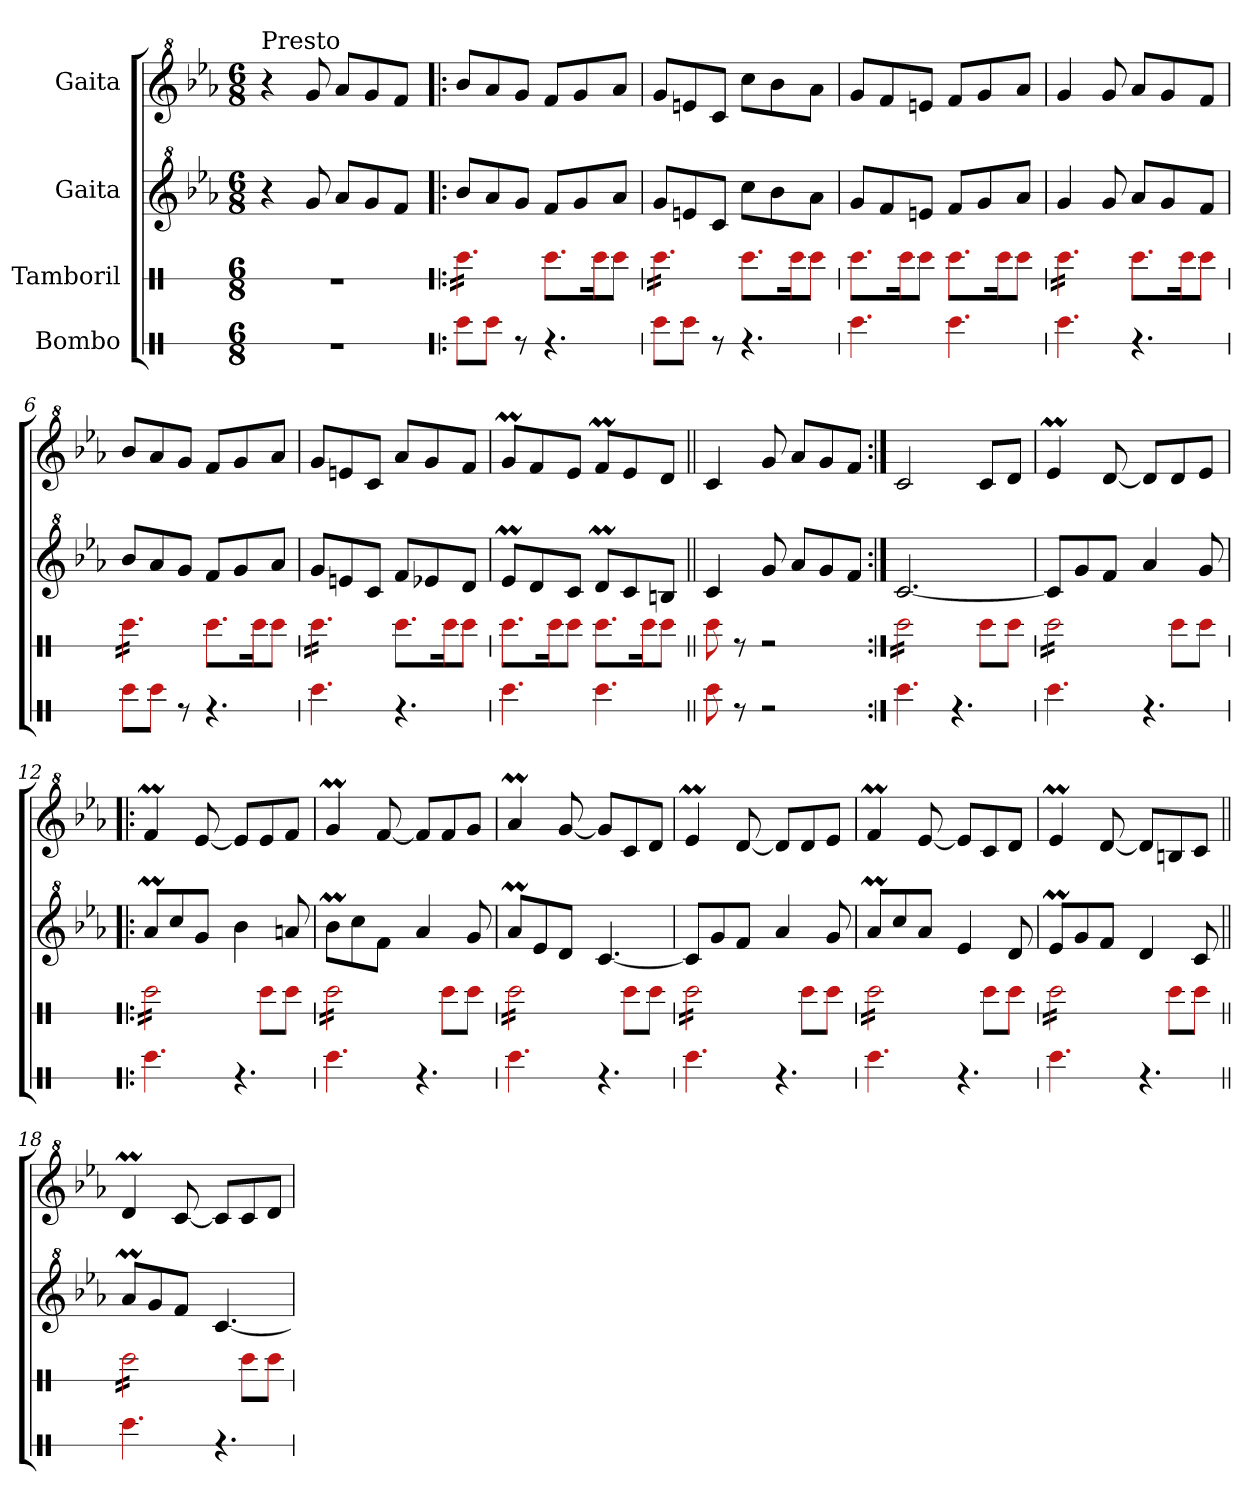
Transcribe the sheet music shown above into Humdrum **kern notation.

**kern	**kern	**kern	**kern
*part4	*part3	*part2	*part1
*staff4	*staff3	*staff2	*staff1
*I"Bombo	*I"Tamboril	*I"Gaita	*I"Gaita
*stria1	*stria1	*	*
*clefX	*clefX	*clefG^2	*clefG^2
*k[]	*k[]	*k[b-e-a-]	*k[b-e-a-]
*C:	*C:	*E-:	*E-:
*M6/8	*M6/8	*M6/8	*M6/8
=1	=1	=1	=1
!	!	!	!LO:TX:a:t=Presto
2.r	2.r	4r	4r
.	.	8gg/	8gg/
.	.	8aa-/L	8aa-/L
.	.	8gg/	8gg/
.	.	8ff/J	8ff/J
=2!|:	=2!|:	=2!|:	=2!|:
*	*tremolo	*	*
8b\L	16b\LL	8bb-/L	8bb-/L
.	16b\	.	.
8b\J	16b\	8aa-/	8aa-/
.	16b\	.	.
8r	16b\	8gg/J	8gg/J
.	16b\JJ	.	.
*	*Xtremolo	*	*
4.r	8.b\L	8ff/L	8ff/L
.	.	8gg/	8gg/
.	16b\K	.	.
.	8b\J	8aa-/J	8aa-/J
=3	=3	=3	=3
*	*tremolo	*	*
8b\L	16b\LL	8gg/L	8gg/L
.	16b\	.	.
8b\J	16b\	8een/	8een/
.	16b\	.	.
8r	16b\	8cc/J	8cc/J
.	16b\JJ	.	.
*	*Xtremolo	*	*
4.r	8.b\L	8ccc\L	8ccc\L
.	.	8bb-\	8bb-\
.	16b\K	.	.
.	8b\J	8aa-\J	8aa-\J
=4	=4	=4	=4
4.b\	8.b\L	8gg/L	8gg/L
.	.	8ff/	8ff/
.	16b\K	.	.
.	8b\J	8een/J	8een/J
4.b\	8.b\L	8ff/L	8ff/L
.	.	8gg/	8gg/
.	16b\K	.	.
.	8b\J	8aa-/J	8aa-/J
=5	=5	=5	=5
*	*tremolo	*	*
4.b\	16b\LL	4gg/	4gg/
.	16b\	.	.
.	16b\	.	.
.	16b\	.	.
.	16b\	8gg/	8gg/
.	16b\JJ	.	.
*	*Xtremolo	*	*
4.r	8.b\L	8aa-/L	8aa-/L
.	.	8gg/	8gg/
.	16b\K	.	.
.	8b\J	8ff/J	8ff/J
=6	=6	=6	=6
*	*tremolo	*	*
8b\L	16b\LL	8bb-/L	8bb-/L
.	16b\	.	.
8b\J	16b\	8aa-/	8aa-/
.	16b\	.	.
8r	16b\	8gg/J	8gg/J
.	16b\JJ	.	.
*	*Xtremolo	*	*
4.r	8.b\L	8ff/L	8ff/L
.	.	8gg/	8gg/
.	16b\K	.	.
.	8b\J	8aa-/J	8aa-/J
!!LO:LB:g=z
=7	=7	=7	=7
*	*tremolo	*	*
4.b\	16b\LL	8gg/L	8gg/L
.	16b\	.	.
.	16b\	8een/	8een/
.	16b\	.	.
.	16b\	8cc/J	8cc/J
.	16b\JJ	.	.
*	*Xtremolo	*	*
4.r	8.b\L	8ff/L	8aa-/L
.	.	8ee-X/	8gg/
.	16b\K	.	.
.	8b\J	8dd/J	8ff/J
=8	=8	=8	=8
4.b\	8.b\L	8ee-M/L	8ggm/L
.	.	8dd/	8ff/
.	16b\K	.	.
.	8b\J	8cc/J	8ee-/J
4.b\	8.b\L	8ddm/L	8ffM/L
.	.	8cc/	8ee-/
.	16b\K	.	.
.	8b\J	8bn/J	8dd/J
=9||	=9||	=9||	=9||
8b\	8b\	4cc/	4cc/
8r	8r	.	.
2r	2r	8gg/	8gg/
.	.	8aa-/L	8aa-/L
.	.	8gg/	8gg/
.	.	8ff/J	8ff/J
=10:|!	=10:|!	=10:|!	=10:|!
*	*tremolo	*	*
4.b\	16b\LL	[2.cc/	2cc/
.	16b\	.	.
.	16b\	.	.
.	16b\	.	.
.	16b\	.	.
.	16b\	.	.
4.r	16b\	.	.
.	16b\JJ	.	.
*	*Xtremolo	*	*
.	8b\L	.	8cc/L
.	8b\J	.	8dd/J
=11	=11	=11	=11
*	*tremolo	*	*
4.b\	16b\LL	8cc/L]	4ee-M/
.	16b\	.	.
.	16b\	8gg/	.
.	16b\	.	.
.	16b\	8ff/J	[8dd/
.	16b\	.	.
4.r	16b\	4aa-/	8dd/L]
.	16b\JJ	.	.
*	*Xtremolo	*	*
.	8b\L	.	8dd/
.	8b\J	8gg/	8ee-/J
=12!|:	=12!|:	=12!|:	=12!|:
*	*tremolo	*	*
4.b\	16b\LL	8aa-M/L	4ffM/
.	16b\	.	.
.	16b\	8ccc/	.
.	16b\	.	.
.	16b\	8gg/J	[8ee-/
.	16b\	.	.
4.r	16b\	4bb-\	8ee-/L]
.	16b\JJ	.	.
*	*Xtremolo	*	*
.	8b\L	.	8ee-/
.	8b\J	8aan/	8ff/J
!!LO:LB:g=z
=13	=13	=13	=13
*	*tremolo	*	*
4.b\	16b\LL	8bb-M\L	4ggm/
.	16b\	.	.
.	16b\	8ccc\	.
.	16b\	.	.
.	16b\	8ff\J	[8ff/
.	16b\	.	.
4.r	16b\	4aa-/	8ff/L]
.	16b\JJ	.	.
*	*Xtremolo	*	*
.	8b\L	.	8ff/
.	8b\J	8gg/	8gg/J
=14	=14	=14	=14
*	*tremolo	*	*
4.b\	16b\LL	8aa-M/L	4aa-M/
.	16b\	.	.
.	16b\	8ee-/	.
.	16b\	.	.
.	16b\	8dd/J	[8gg/
.	16b\	.	.
4.r	16b\	[4.cc/	8gg/L]
.	16b\JJ	.	.
*	*Xtremolo	*	*
.	8b\L	.	8cc/
.	8b\J	.	8dd/J
=15	=15	=15	=15
*	*tremolo	*	*
4.b\	16b\LL	8cc/L]	4ee-M/
.	16b\	.	.
.	16b\	8gg/	.
.	16b\	.	.
.	16b\	8ff/J	[8dd/
.	16b\	.	.
4.r	16b\	4aa-/	8dd/L]
.	16b\JJ	.	.
*	*Xtremolo	*	*
.	8b\L	.	8dd/
.	8b\J	8gg/	8ee-/J
=16	=16	=16	=16
*	*tremolo	*	*
4.b\	16b\LL	8aa-M/L	4ffM/
.	16b\	.	.
.	16b\	8ccc/	.
.	16b\	.	.
.	16b\	8aa-/J	[8ee-/
.	16b\	.	.
4.r	16b\	4ee-/	8ee-/L]
.	16b\JJ	.	.
*	*Xtremolo	*	*
.	8b\L	.	8cc/
.	8b\J	8dd/	8dd/J
=17	=17	=17	=17
*	*tremolo	*	*
4.b\	16b\LL	8ee-M/L	4ee-M/
.	16b\	.	.
.	16b\	8gg/	.
.	16b\	.	.
.	16b\	8ff/J	[8dd/
.	16b\	.	.
4.r	16b\	4dd/	8dd/L]
.	16b\JJ	.	.
*	*Xtremolo	*	*
.	8b\L	.	8bn/
.	8b\J	8cc/	8cc/J
=18||	=18||	=18||	=18||
*	*tremolo	*	*
4.b\	16b\LL	8aa-M/L	4ddm/
.	16b\	.	.
.	16b\	8gg/	.
.	16b\	.	.
.	16b\	8ff/J	[8cc/
.	16b\	.	.
4.r	16b\	[4.cc/	8cc/L]
.	16b\JJ	.	.
*	*Xtremolo	*	*
.	8b\L	.	8cc/
.	8b\J	.	8dd/J
=	=	=	=
*-	*-	*-	*-
